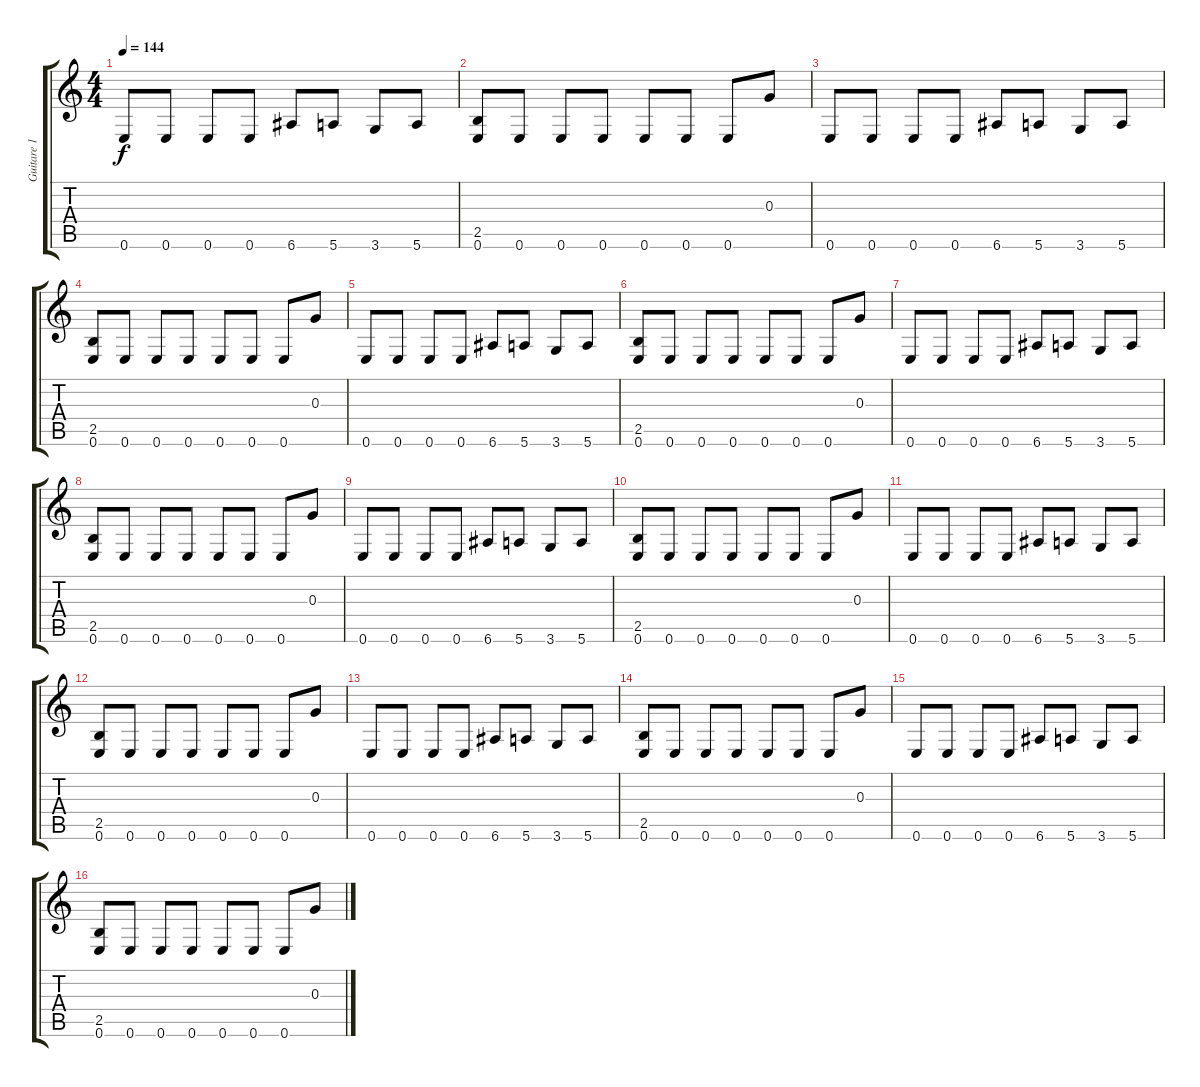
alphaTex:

\track ("Guitare 1" "Guitare 1") {instrument distortionguitar}
\staff {score tabs}
\tuning (E4 B3 G3 D3 A2 E2) {hide}
\ts (4 4)
\tempo 144
\clef g2
\ks c
0.6.8{dy f} 0.6.8 0.6.8 0.6.8 6.6.8 5.6.8 3.6.8 5.6.8 |
(2.5 0.6).8 0.6.8 0.6.8 0.6.8 0.6.8 0.6.8 0.6.8 0.3.8 |
0.6.8 0.6.8 0.6.8 0.6.8 6.6.8 5.6.8 3.6.8 5.6.8 |
(2.5 0.6).8 0.6.8 0.6.8 0.6.8 0.6.8 0.6.8 0.6.8 0.3.8 |
0.6.8 0.6.8 0.6.8 0.6.8 6.6.8 5.6.8 3.6.8 5.6.8 |
(2.5 0.6).8 0.6.8 0.6.8 0.6.8 0.6.8 0.6.8 0.6.8 0.3.8 |
0.6.8 0.6.8 0.6.8 0.6.8 6.6.8 5.6.8 3.6.8 5.6.8 |
(2.5 0.6).8 0.6.8 0.6.8 0.6.8 0.6.8 0.6.8 0.6.8 0.3.8 |
0.6.8 0.6.8 0.6.8 0.6.8 6.6.8 5.6.8 3.6.8 5.6.8 |
(2.5 0.6).8 0.6.8 0.6.8 0.6.8 0.6.8 0.6.8 0.6.8 0.3.8 |
0.6.8 0.6.8 0.6.8 0.6.8 6.6.8 5.6.8 3.6.8 5.6.8 |
(2.5 0.6).8 0.6.8 0.6.8 0.6.8 0.6.8 0.6.8 0.6.8 0.3.8 |
0.6.8 0.6.8 0.6.8 0.6.8 6.6.8 5.6.8 3.6.8 5.6.8 |
(2.5 0.6).8 0.6.8 0.6.8 0.6.8 0.6.8 0.6.8 0.6.8 0.3.8 |
0.6.8 0.6.8 0.6.8 0.6.8 6.6.8 5.6.8 3.6.8 5.6.8 |
(2.5 0.6).8 0.6.8 0.6.8 0.6.8 0.6.8 0.6.8 0.6.8 0.3.8
